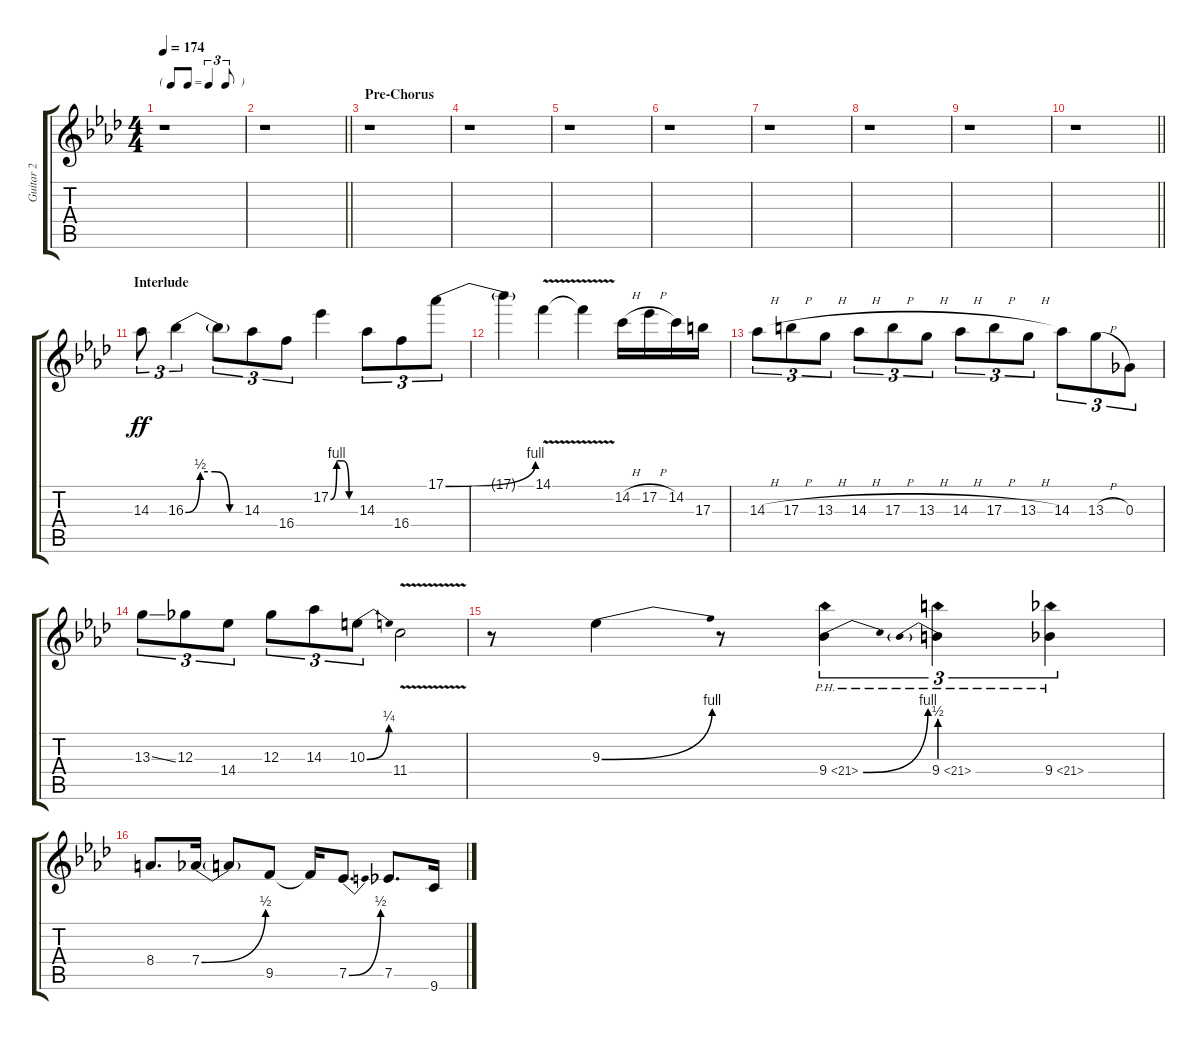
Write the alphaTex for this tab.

\track ("Guitar 2" "Guitar 2") {instrument distortionguitar}
\staff {score tabs}
\tuning (Eb4 Bb3 Gb3 Db3 Ab2 Eb2) {hide}
\ts (4 4)
\tf triplet8th
\tempo 174
\clef g2
\ks ab
r.1{dy ff} |
\barLineRight lightlight
r.1 |
\section ("" "Pre-Chorus")
r.1 |
r.1 |
r.1 |
r.1 |
r.1 |
r.1 |
r.1 |
\barLineRight lightlight
r.1 |
\section ("" "Interlude")
14.3.8{tu (3 2)} 16.3{be (custom 0 0 15 2 30 2 45 0 60 0)}.4{tu (3 2)} 16.3{t}.8{tu (3 2)} 14.3.8{tu (3 2)} 16.4.8{tu (3 2)} 17.2{be (custom 0 0 15 4 30 4 45 0 60 0)}.4 14.3.8{tu (3 2)} 16.4.8{tu (3 2)} 17.1{be (bend 0 0 60 4)}.8{tu (3 2)} |
17.1{t}.4 14.1{v}.4 14.1{t}.4 14.2{h}.16 17.2{h}.16 14.2.16 17.3.16 |
14.3{h}.8{tu (3 2)} 17.3{h}.8{tu (3 2)} 13.3{h}.8{tu (3 2)} 14.3{h}.8{tu (3 2)} 17.3{h}.8{tu (3 2)} 13.3{h}.8{tu (3 2)} 14.3{h}.8{tu (3 2)} 17.3{h}.8{tu (3 2)} 13.3{h}.8{tu (3 2)} 14.3.8{tu (3 2)} 13.3{h}.8{tu (3 2)} 0.3.8{tu (3 2)} |
13.3{ss}.8{tu (3 2)} 12.3.8{tu (3 2)} 14.4.8{tu (3 2)} 12.3.8{tu (3 2)} 14.3.8{tu (3 2)} 10.3{be (bend 0 0 60 1)}.8{tu (3 2)} 11.4{v}.2 |
r.8 9.3{be (bend 0 0 60 4)}.4 r.8 9.4{be (bend 0 0 60 4) ph 12}.4{tu (3 2)} 9.4{be (prebend 0 2 60 2) ph 12}.4{tu (3 2)} 9.4{ph 12}.4{tu (3 2)} |
8.4.8{d} 7.4{be (bend 0 0 60 2)}.16 7.4{t}.8 9.5.8 9.5{t}.16 7.5{be (bend 0 0 60 2)}.8{d} 7.5.8{d} 9.6.16
